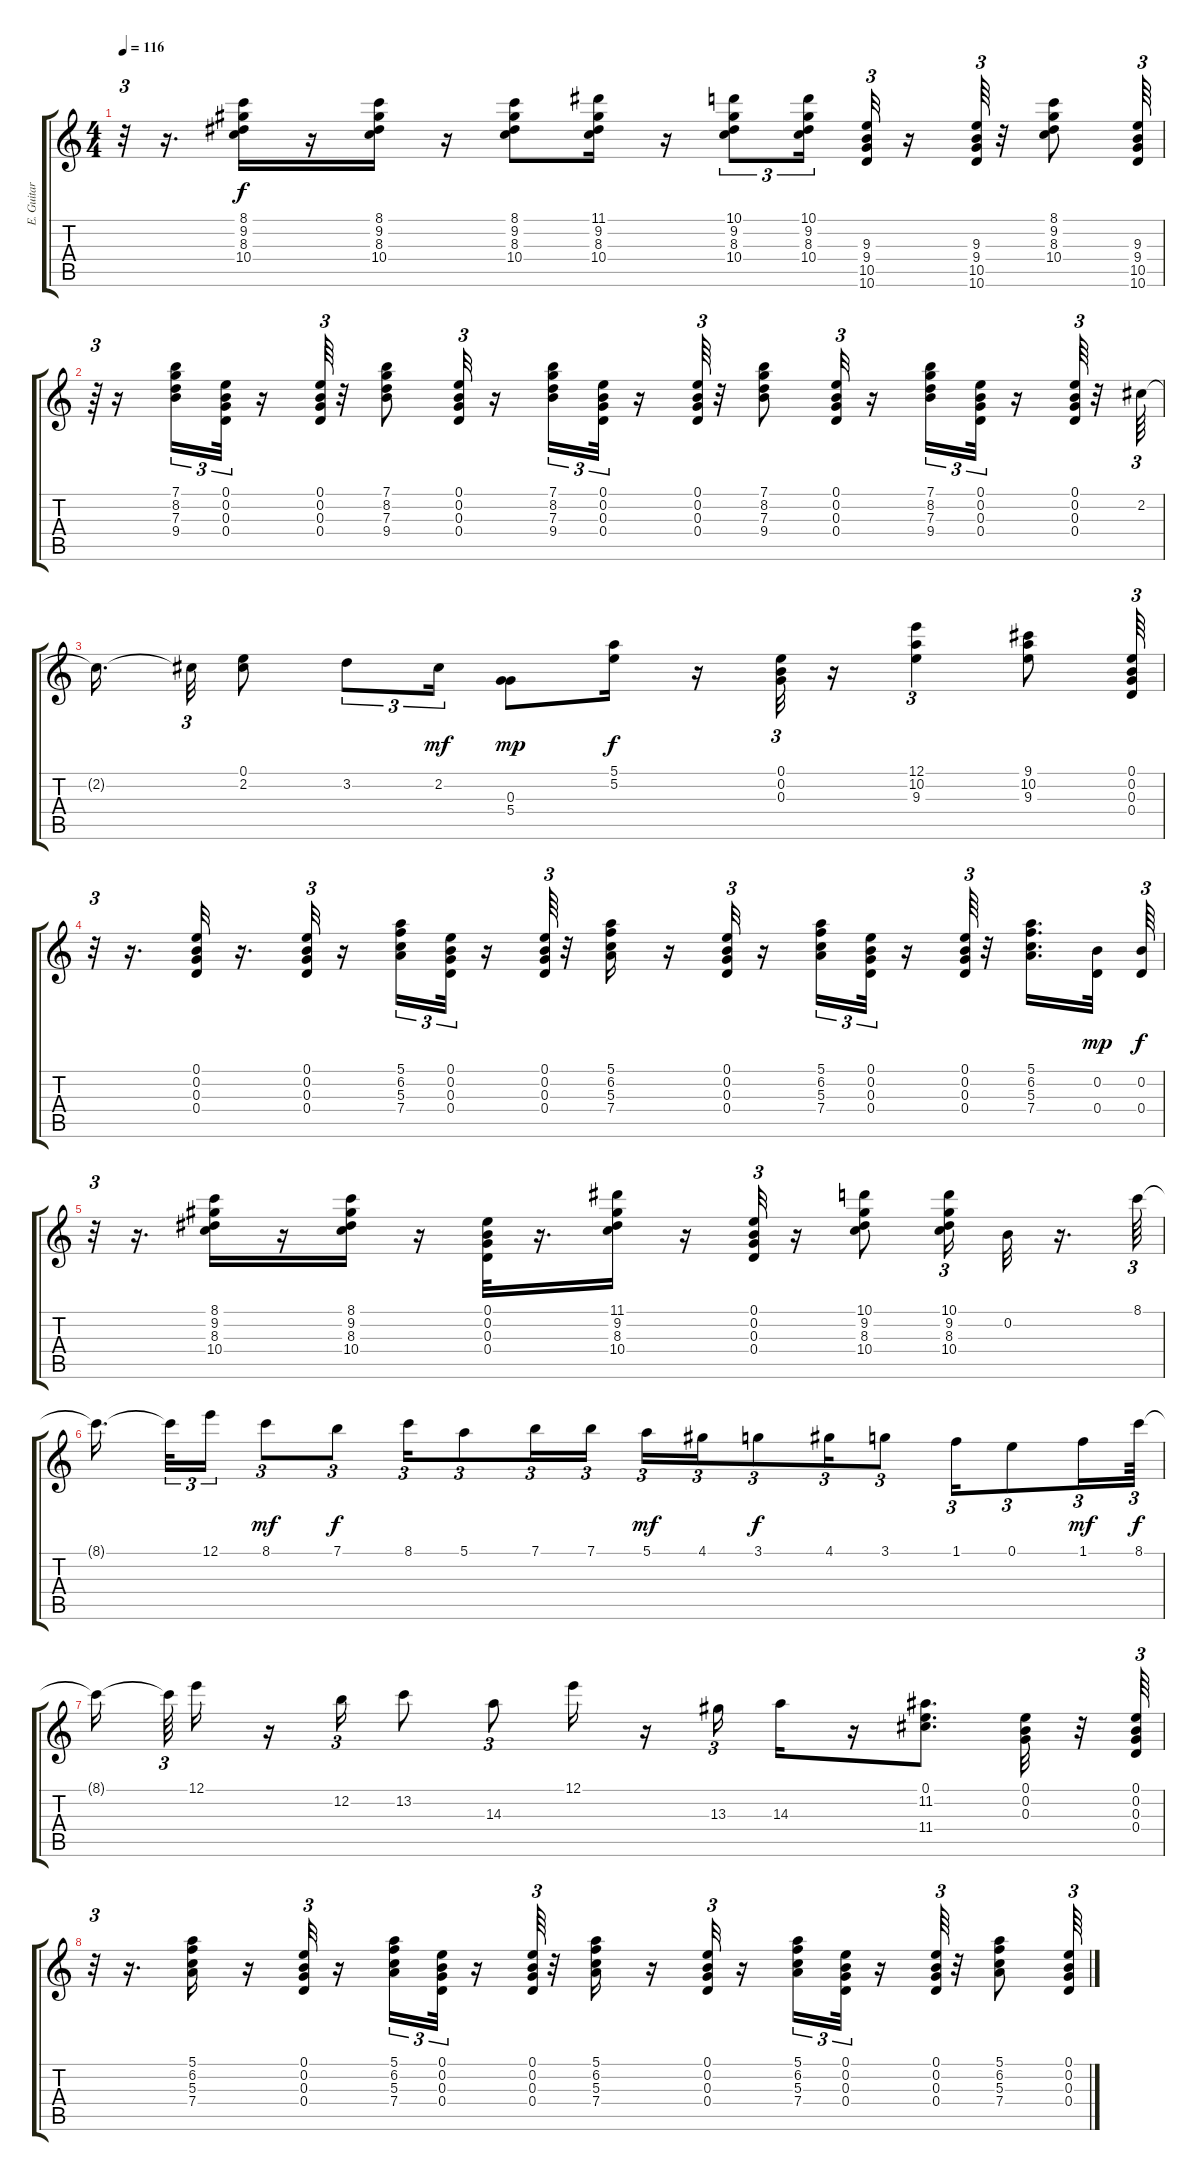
\track ("E. Guitar" "E. Guitar") {instrument electricguitarjazz}
\staff {score tabs}
\tuning (E4 B3 G3 D3 A2 E2) {hide}
\ts (4 4)
\tempo 116
\clef g2
\ks c
r.32{tu (3 2) dy f} r.16{d} (8.1 9.2 8.3 10.4).16 r.16 (8.1 9.2 8.3 10.4).16 r.16 (8.1 9.2 8.3 10.4).8 (11.1 9.2 8.3 10.4).16 r.16 (10.1 9.2 8.3 10.4).8{tu (3 2)} (10.1 9.2 8.3 10.4).16{tu (3 2)} (9.3 9.4 10.5 10.6).32{tu (3 2)} r.16 (9.3 9.4 10.5 10.6).64{tu (3 2)} r.32 (8.1 9.2 8.3 10.4).8 (9.3 9.4 10.5 10.6).64{tu (3 2)} |
r.64{tu (3 2)} r.16 (7.1 8.2 7.3 9.4).16{tu (3 2)} (0.1 0.2 0.3 0.4).32{tu (3 2)} r.16 (0.1 0.2 0.3 0.4).64{tu (3 2)} r.32 (7.1 8.2 7.3 9.4).8 (0.1 0.2 0.3 0.4).32{tu (3 2)} r.16 (7.1 8.2 7.3 9.4).16{tu (3 2)} (0.1 0.2 0.3 0.4).32{tu (3 2)} r.16 (0.1 0.2 0.3 0.4).64{tu (3 2)} r.32 (7.1 8.2 7.3 9.4).8 (0.1 0.2 0.3 0.4).32{tu (3 2)} r.16 (7.1 8.2 7.3 9.4).16{tu (3 2)} (0.1 0.2 0.3 0.4).32{tu (3 2)} r.16 (0.1 0.2 0.3 0.4).64{tu (3 2)} r.32 2.2.64{tu (3 2)} |
2.2{t}.16{d} 2.2{t}.32{tu (3 2)} (0.1 2.2).8 3.2.8{tu (3 2)} 2.2.16{tu (3 2) dy mf} (0.3 5.4).8{dy mp} (5.1 5.2).16{dy f} r.16 (0.1 0.2 0.3).32{tu (3 2)} r.16 (12.1 10.2 9.3).4{tu (3 2)} (9.1 10.2 9.3).8 (0.1 0.2 0.3 0.4).64{tu (3 2)} |
r.32{tu (3 2)} r.16{d} (0.1 0.2 0.3 0.4).32 r.16{d} (0.1 0.2 0.3 0.4).32{tu (3 2)} r.16 (5.1 6.2 5.3 7.4).16{tu (3 2)} (0.1 0.2 0.3 0.4).32{tu (3 2)} r.16 (0.1 0.2 0.3 0.4).64{tu (3 2)} r.32 (5.1 6.2 5.3 7.4).16 r.16 (0.1 0.2 0.3 0.4).32{tu (3 2)} r.16 (5.1 6.2 5.3 7.4).16{tu (3 2)} (0.1 0.2 0.3 0.4).32{tu (3 2)} r.16 (0.1 0.2 0.3 0.4).64{tu (3 2)} r.32 (5.1 6.2 5.3 7.4).16{d} (0.2 0.4).32{dy mp} (0.2 0.4).64{tu (3 2) dy f} |
r.32{tu (3 2)} r.16{d} (8.1 9.2 8.3 10.4).16 r.16 (8.1 9.2 8.3 10.4).16 r.16 (0.1 0.2 0.3 0.4).32 r.16{d} (11.1 9.2 8.3 10.4).16 r.16 (0.1 0.2 0.3 0.4).32{tu (3 2)} r.16 (10.1 9.2 8.3 10.4).8 (10.1 9.2 8.3 10.4).16{tu (3 2)} 0.2.32 r.16{d} 8.1.64{tu (3 2)} |
8.1{t}.16{d} 8.1{t}.32{tu (3 2)} 12.1.16{tu (3 2)} 8.1.8{tu (3 2) dy mf} 7.1.8{tu (3 2) dy f} 8.1.16{tu (3 2)} 5.1.8{tu (3 2)} 7.1.16{tu (3 2)} 7.1.16{tu (3 2)} 5.1.16{tu (3 2) dy mf} 4.1.16{tu (3 2)} 3.1.8{tu (3 2) dy f} 4.1.16{tu (3 2)} 3.1.8{tu (3 2)} 1.1.16{tu (3 2)} 0.1.8{tu (3 2)} 1.1.16{tu (3 2) dy mf} 8.1.64{tu (3 2) dy f} |
8.1{t}.16 8.1{t}.64{tu (3 2)} 12.1.16 r.16 12.2.16{tu (3 2)} 13.2.8 14.3.8{tu (3 2)} 12.1.16 r.16 13.3.16{tu (3 2)} 14.3.16 r.16 (0.1 11.2 11.4).8{d} (0.1 0.2 0.3).32 r.32 (0.1 0.2 0.3 0.4).64{tu (3 2)} |
r.32{tu (3 2)} r.16{d} (5.1 6.2 5.3 7.4).16 r.16 (0.1 0.2 0.3 0.4).32{tu (3 2)} r.16 (5.1 6.2 5.3 7.4).16{tu (3 2)} (0.1 0.2 0.3 0.4).32{tu (3 2)} r.16 (0.1 0.2 0.3 0.4).64{tu (3 2)} r.32 (5.1 6.2 5.3 7.4).16 r.16 (0.1 0.2 0.3 0.4).32{tu (3 2)} r.16 (5.1 6.2 5.3 7.4).16{tu (3 2)} (0.1 0.2 0.3 0.4).32{tu (3 2)} r.16 (0.1 0.2 0.3 0.4).64{tu (3 2)} r.32 (5.1 6.2 5.3 7.4).8 (0.1 0.2 0.3 0.4).64{tu (3 2)}
